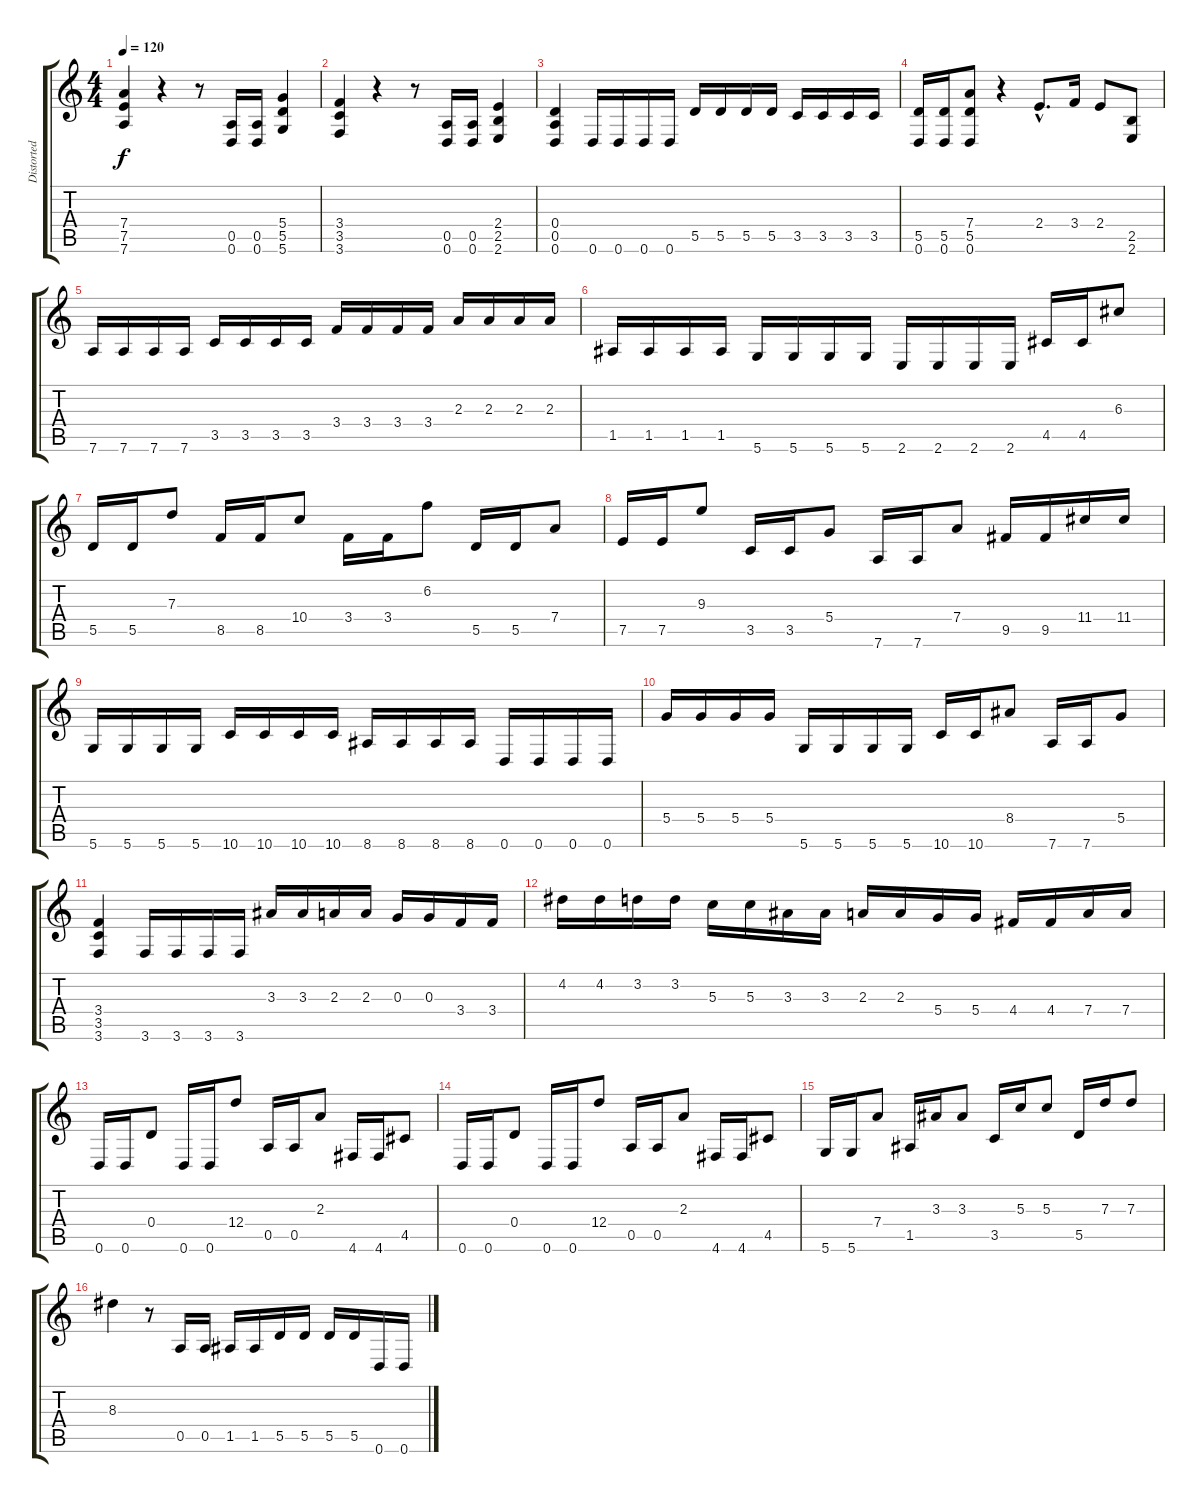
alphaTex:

\track ("Distorted Rythm" "Distorted ") {instrument distortionguitar}
\staff {score tabs}
\tuning (E4 B3 G3 D3 A2 D2) {hide}
\ts (4 4)
\tempo 120
\clef g2
\ks c
(7.4 7.5 7.6).4{dy f} r.4 r.8 (0.5 0.6).16 (0.5 0.6).16 (5.4 5.5 5.6).4 |
(3.4 3.5 3.6).4 r.4 r.8 (0.5 0.6).16 (0.5 0.6).16 (2.4 2.5 2.6).4 |
(0.4 0.5 0.6).4 0.6.16 0.6.16 0.6.16 0.6.16 5.5.16 5.5.16 5.5.16 5.5.16 3.5.16 3.5.16 3.5.16 3.5.16 |
(5.5 0.6).16 (5.5 0.6).16 (7.4 5.5 0.6).8 r.4 2.4{hac}.8{d} 3.4.16 2.4.8 (2.5 2.6).8 |
7.6.16 7.6.16 7.6.16 7.6.16 3.5.16 3.5.16 3.5.16 3.5.16 3.4.16 3.4.16 3.4.16 3.4.16 2.3.16 2.3.16 2.3.16 2.3.16 |
1.5.16 1.5.16 1.5.16 1.5.16 5.6.16 5.6.16 5.6.16 5.6.16 2.6.16 2.6.16 2.6.16 2.6.16 4.5.16 4.5.16 6.3.8 |
5.5.16 5.5.16 7.3.8 8.5.16 8.5.16 10.4.8 3.4.16 3.4.16 6.2.8 5.5.16 5.5.16 7.4.8 |
7.5.16 7.5.16 9.3.8 3.5.16 3.5.16 5.4.8 7.6.16 7.6.16 7.4.8 9.5.16 9.5.16 11.4.16 11.4.16 |
5.6.16 5.6.16 5.6.16 5.6.16 10.6.16 10.6.16 10.6.16 10.6.16 8.6.16 8.6.16 8.6.16 8.6.16 0.6.16 0.6.16 0.6.16 0.6.16 |
5.4.16 5.4.16 5.4.16 5.4.16 5.6.16 5.6.16 5.6.16 5.6.16 10.6.16 10.6.16 8.4.8 7.6.16 7.6.16 5.4.8 |
(3.4 3.5 3.6).4 3.6.16 3.6.16 3.6.16 3.6.16 3.3.16 3.3.16 2.3.16 2.3.16 0.3.16 0.3.16 3.4.16 3.4.16 |
4.2.16 4.2.16 3.2.16 3.2.16 5.3.16 5.3.16 3.3.16 3.3.16 2.3.16 2.3.16 5.4.16 5.4.16 4.4.16 4.4.16 7.4.16 7.4.16 |
0.6.16 0.6.16 0.4.8 0.6.16 0.6.16 12.4.8 0.5.16 0.5.16 2.3.8 4.6.16 4.6.16 4.5.8 |
0.6.16 0.6.16 0.4.8 0.6.16 0.6.16 12.4.8 0.5.16 0.5.16 2.3.8 4.6.16 4.6.16 4.5.8 |
5.6.16 5.6.16 7.4.8 1.5.16 3.3.16 3.3.8 3.5.16 5.3.16 5.3.8 5.5.16 7.3.16 7.3.8 |
8.3.4 r.8 0.5.16 0.5.16 1.5.16 1.5.16 5.5.16 5.5.16 5.5.16 5.5.16 0.6.16 0.6.16
